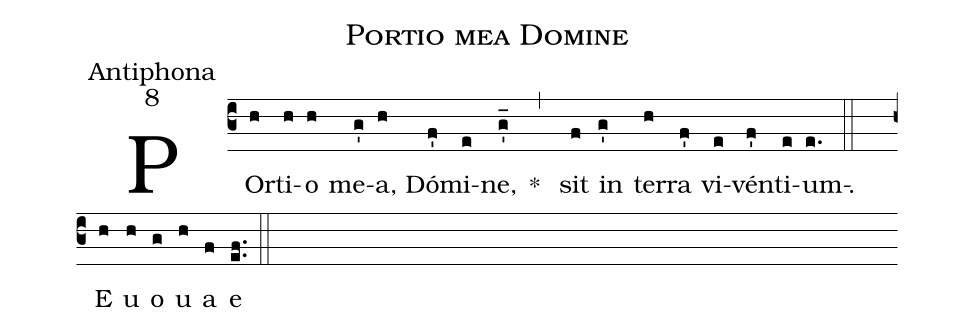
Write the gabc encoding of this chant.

name:Portio mea Domine;
office-part:Antiphona;
mode:8;
%%
(c3) POr(h)ti(h)o(h) me(g')a(h), Dó(f')mi-(e)ne,(g'_) * (,) sit(f) in(g') ter(h)ra(f') vi(e)vén(f')ti(e)um(e.). (::)
()E(h) u(h) o(g) u(h) a(f) e(e.f.) (::)
